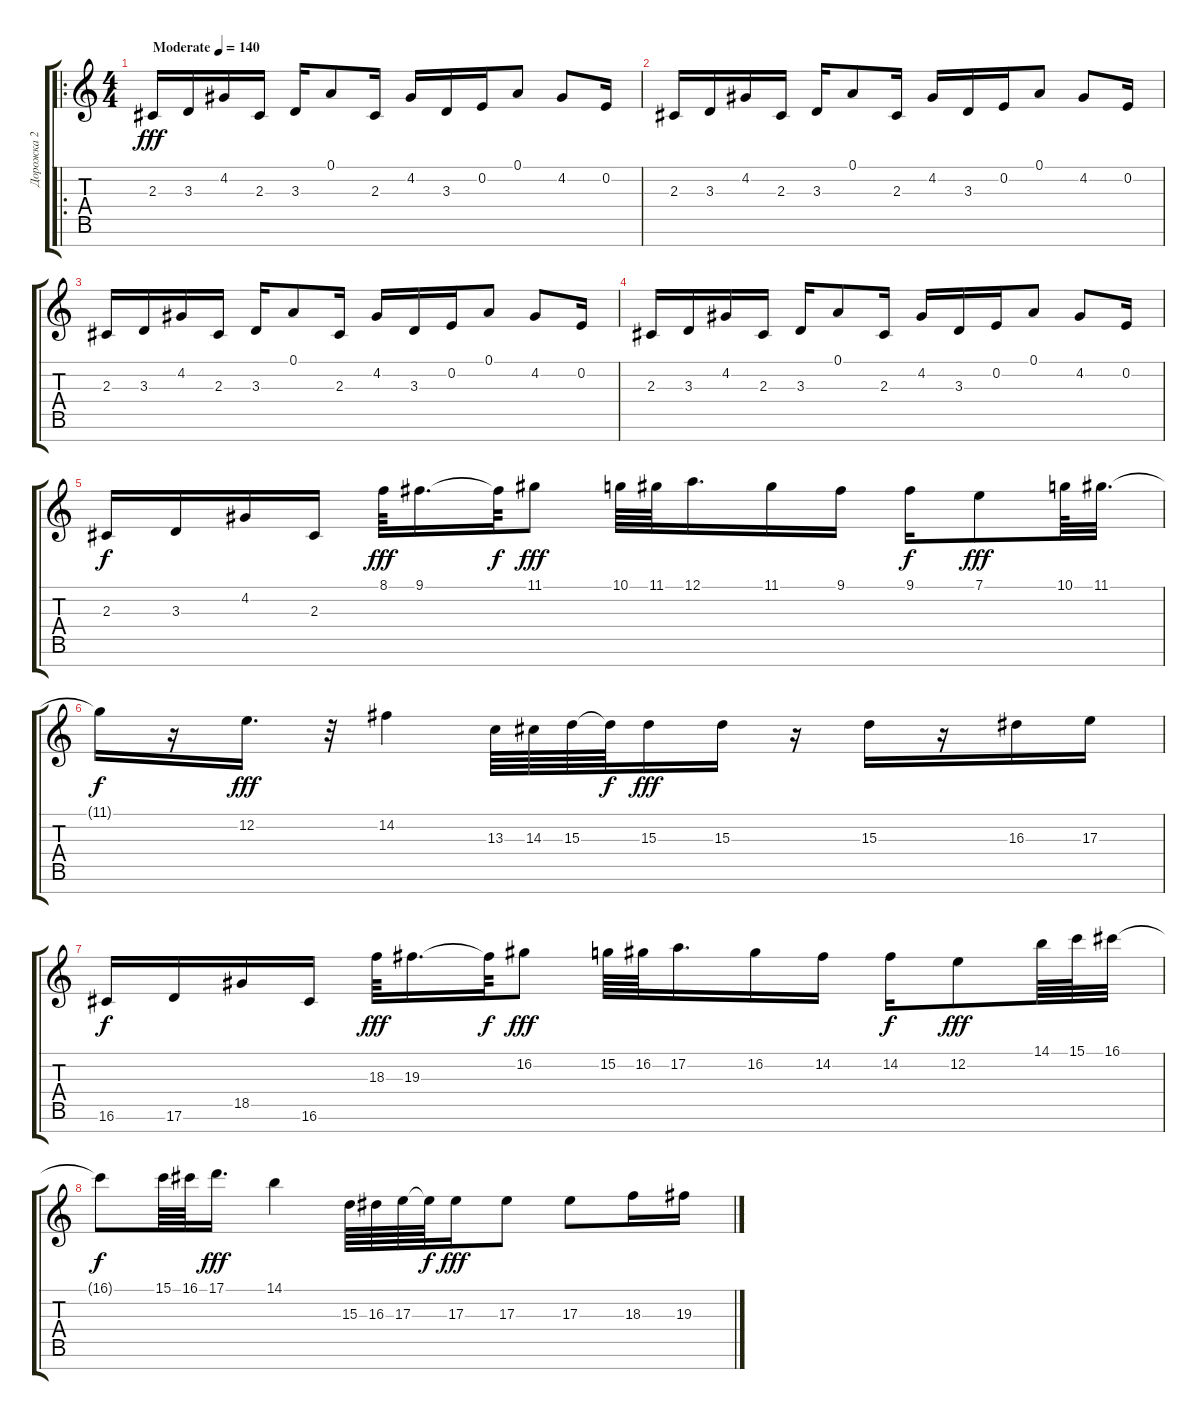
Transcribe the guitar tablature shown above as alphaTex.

\track ("Дорожка 2" "Дорожка 2") {instrument lead1square}
\staff {score tabs}
\tuning (A4 E4 B3 G3 D3 A2 Eb2) {hide}
\ro
\ts (4 4)
\tempo (140 "Moderate")
\clef g2
\ks c
2.3.16{dy fff instrument lead1square} 3.3.16 4.2.16 2.3.16 3.3.16 0.1.8 2.3.16 4.2.16 3.3.16 0.2.16 0.1.8 4.2.8 0.2.16 |
2.3.16 3.3.16 4.2.16 2.3.16 3.3.16 0.1.8 2.3.16 4.2.16 3.3.16 0.2.16 0.1.8 4.2.8 0.2.16 |
2.3.16 3.3.16 4.2.16 2.3.16 3.3.16 0.1.8 2.3.16 4.2.16 3.3.16 0.2.16 0.1.8 4.2.8 0.2.16 |
2.3.16 3.3.16 4.2.16 2.3.16 3.3.16 0.1.8 2.3.16 4.2.16 3.3.16 0.2.16 0.1.8 4.2.8 0.2.16 |
2.3.16{dy f} 3.3.16 4.2.16 2.3.16 8.1.64{dy fff} 9.1.16{d} 9.1{t}.64{dy f} 11.1.8{dy fff} 10.1.64 11.1.64 12.1.16{d} 11.1.16 9.1.16 9.1.16{dy f} 7.1.8{dy fff} 10.1.64 11.1.32{d} |
11.1{t}.16{dy f} r.16 12.2.16{d dy fff} r.32 14.2.4 13.3.64 14.3.64 15.3.64 15.3{t}.64{dy f} 15.3.16{dy fff} 15.3.16 r.16 15.3.16 r.16 16.3.16 17.3.16 |
16.6.16{dy f} 17.6.16 18.5.16 16.6.16 18.3.64{dy fff} 19.3.16{d} 19.3{t}.64{dy f} 16.2.8{dy fff} 15.2.64 16.2.64 17.2.16{d} 16.2.16 14.2.16 14.2.16{dy f} 12.2.8{dy fff} 14.1.64 15.1.64 16.1.32 |
16.1{t}.8{dy f} 15.1.64 16.1.64 17.1.16{d dy fff} 14.1.4 15.3.64 16.3.64 17.3.64 17.3{t}.64{dy f} 17.3.16{dy fff} 17.3.8 17.3.8 18.3.16 19.3.16
